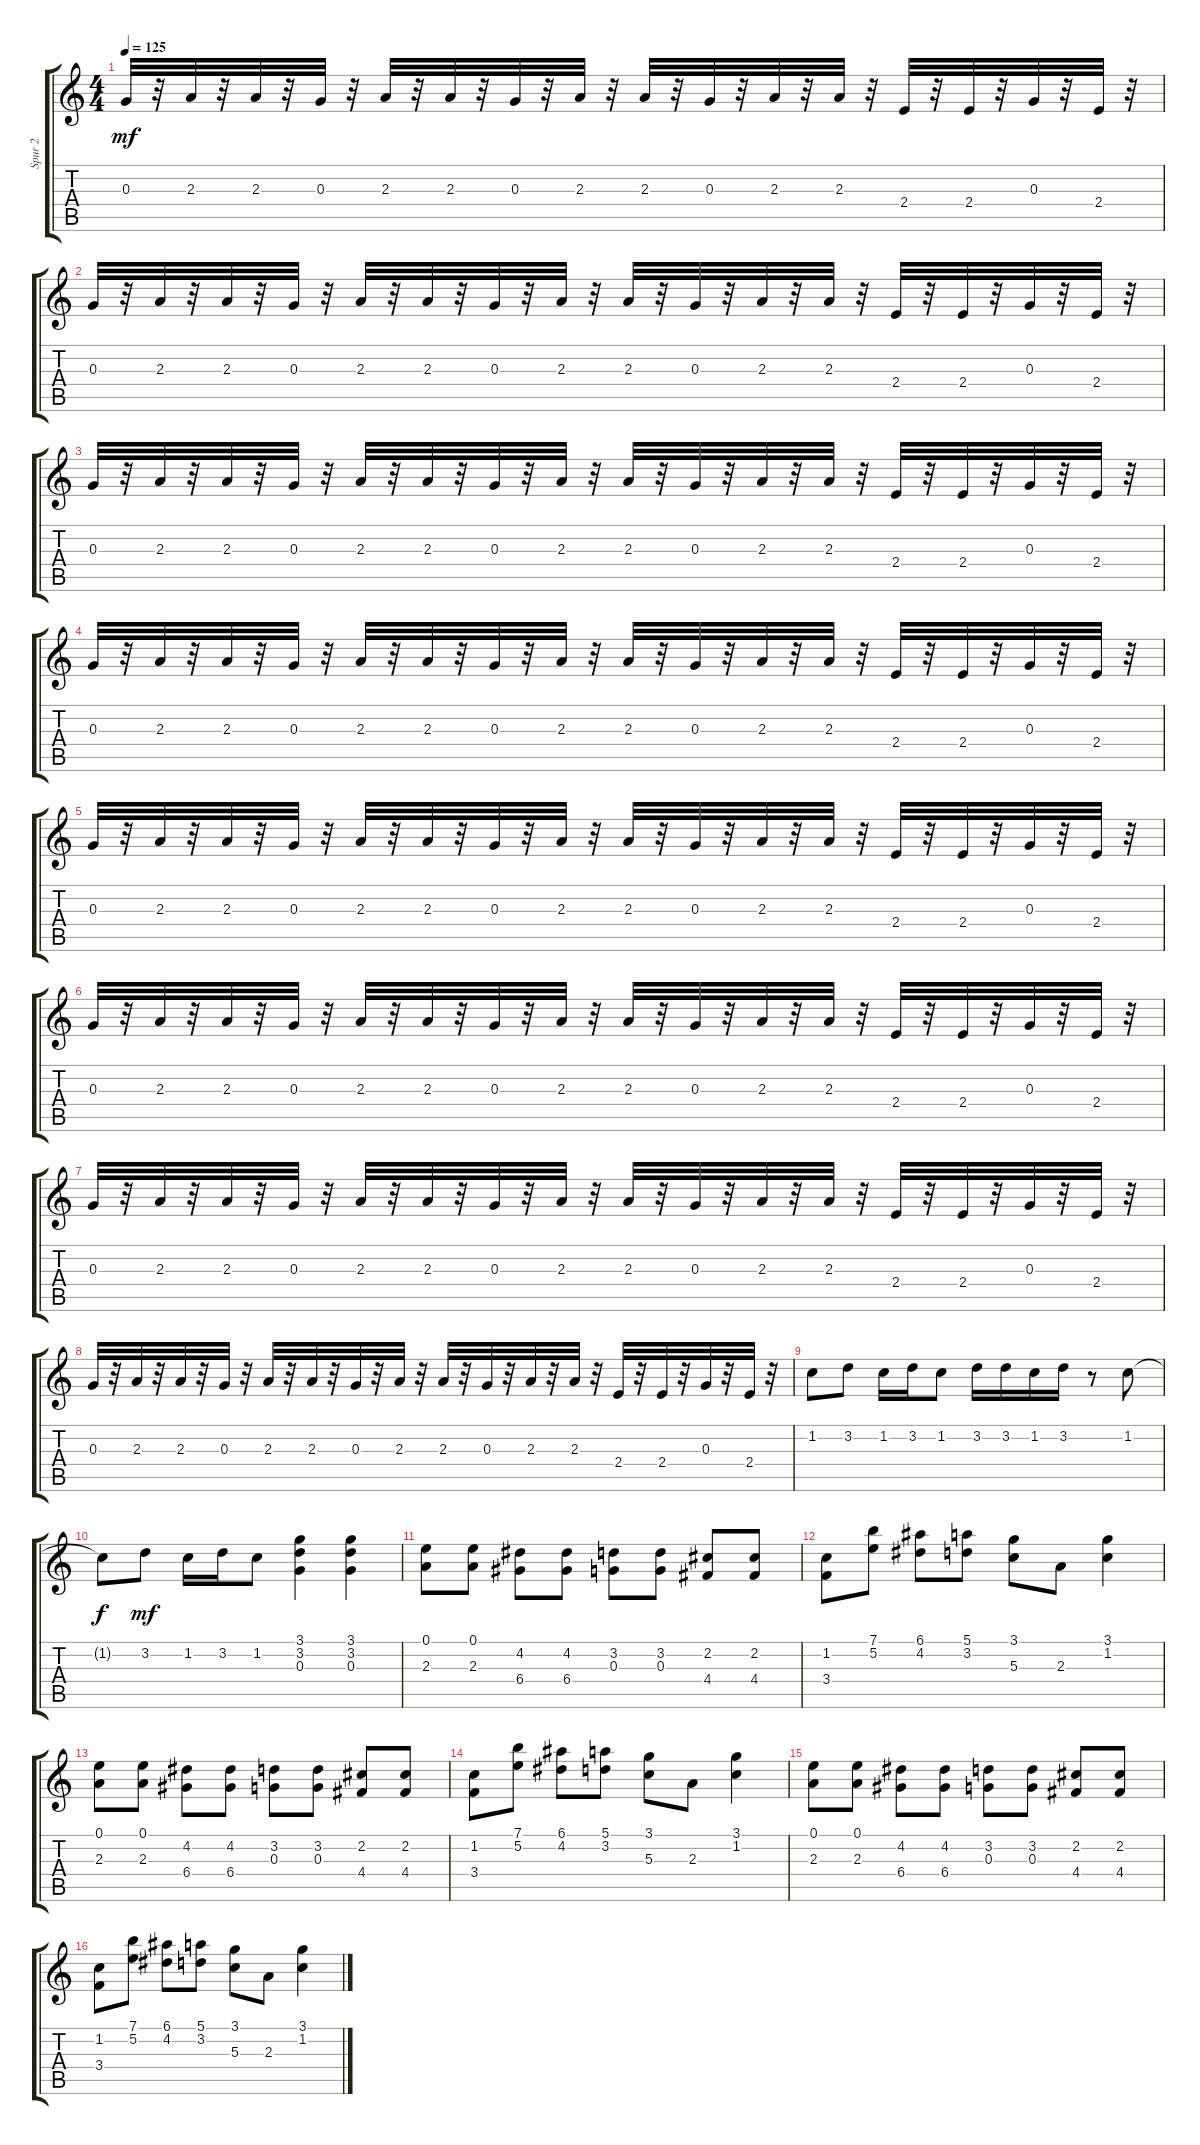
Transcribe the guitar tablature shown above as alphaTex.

\track ("Spur 2" "Spur 2") {instrument overdrivenguitar}
\staff {score tabs}
\tuning (E4 B3 G3 D3 A2 E2) {hide}
\ts (4 4)
\tempo 125
\clef g2
\ks c
0.3.32{dy mf} r.32 2.3.32 r.32 2.3.32 r.32 0.3.32 r.32 2.3.32 r.32 2.3.32 r.32 0.3.32 r.32 2.3.32 r.32 2.3.32 r.32 0.3.32 r.32 2.3.32 r.32 2.3.32 r.32 2.4.32 r.32 2.4.32 r.32 0.3.32 r.32 2.4.32 r.32 |
0.3.32 r.32 2.3.32 r.32 2.3.32 r.32 0.3.32 r.32 2.3.32 r.32 2.3.32 r.32 0.3.32 r.32 2.3.32 r.32 2.3.32 r.32 0.3.32 r.32 2.3.32 r.32 2.3.32 r.32 2.4.32 r.32 2.4.32 r.32 0.3.32 r.32 2.4.32 r.32 |
0.3.32 r.32 2.3.32 r.32 2.3.32 r.32 0.3.32 r.32 2.3.32 r.32 2.3.32 r.32 0.3.32 r.32 2.3.32 r.32 2.3.32 r.32 0.3.32 r.32 2.3.32 r.32 2.3.32 r.32 2.4.32 r.32 2.4.32 r.32 0.3.32 r.32 2.4.32 r.32 |
0.3.32 r.32 2.3.32 r.32 2.3.32 r.32 0.3.32 r.32 2.3.32 r.32 2.3.32 r.32 0.3.32 r.32 2.3.32 r.32 2.3.32 r.32 0.3.32 r.32 2.3.32 r.32 2.3.32 r.32 2.4.32 r.32 2.4.32 r.32 0.3.32 r.32 2.4.32 r.32 |
0.3.32 r.32 2.3.32 r.32 2.3.32 r.32 0.3.32 r.32 2.3.32 r.32 2.3.32 r.32 0.3.32 r.32 2.3.32 r.32 2.3.32 r.32 0.3.32 r.32 2.3.32 r.32 2.3.32 r.32 2.4.32 r.32 2.4.32 r.32 0.3.32 r.32 2.4.32 r.32 |
0.3.32 r.32 2.3.32 r.32 2.3.32 r.32 0.3.32 r.32 2.3.32 r.32 2.3.32 r.32 0.3.32 r.32 2.3.32 r.32 2.3.32 r.32 0.3.32 r.32 2.3.32 r.32 2.3.32 r.32 2.4.32 r.32 2.4.32 r.32 0.3.32 r.32 2.4.32 r.32 |
0.3.32 r.32 2.3.32 r.32 2.3.32 r.32 0.3.32 r.32 2.3.32 r.32 2.3.32 r.32 0.3.32 r.32 2.3.32 r.32 2.3.32 r.32 0.3.32 r.32 2.3.32 r.32 2.3.32 r.32 2.4.32 r.32 2.4.32 r.32 0.3.32 r.32 2.4.32 r.32 |
0.3.32 r.32 2.3.32 r.32 2.3.32 r.32 0.3.32 r.32 2.3.32 r.32 2.3.32 r.32 0.3.32 r.32 2.3.32 r.32 2.3.32 r.32 0.3.32 r.32 2.3.32 r.32 2.3.32 r.32 2.4.32 r.32 2.4.32 r.32 0.3.32 r.32 2.4.32 r.32 |
1.2.8 3.2.8 1.2.16 3.2.16 1.2.8 3.2.16 3.2.16 1.2.16 3.2.16 r.8 1.2.8 |
1.2{t}.8{dy f} 3.2.8{dy mf} 1.2.16 3.2.16 1.2.8 (3.1 3.2 0.3).4 (3.1 3.2 0.3).4 |
(0.1 2.3).8 (0.1 2.3).8 (4.2 6.4).8 (4.2 6.4).8 (3.2 0.3).8 (3.2 0.3).8 (2.2 4.4).8 (2.2 4.4).8 |
(1.2 3.4).8 (7.1 5.2).8 (6.1 4.2).8 (5.1 3.2).8 (3.1 5.3).8 2.3.8 (3.1 1.2).4 |
(0.1 2.3).8 (0.1 2.3).8 (4.2 6.4).8 (4.2 6.4).8 (3.2 0.3).8 (3.2 0.3).8 (2.2 4.4).8 (2.2 4.4).8 |
(1.2 3.4).8 (7.1 5.2).8 (6.1 4.2).8 (5.1 3.2).8 (3.1 5.3).8 2.3.8 (3.1 1.2).4 |
(0.1 2.3).8 (0.1 2.3).8 (4.2 6.4).8 (4.2 6.4).8 (3.2 0.3).8 (3.2 0.3).8 (2.2 4.4).8 (2.2 4.4).8 |
(1.2 3.4).8 (7.1 5.2).8 (6.1 4.2).8 (5.1 3.2).8 (3.1 5.3).8 2.3.8 (3.1 1.2).4
